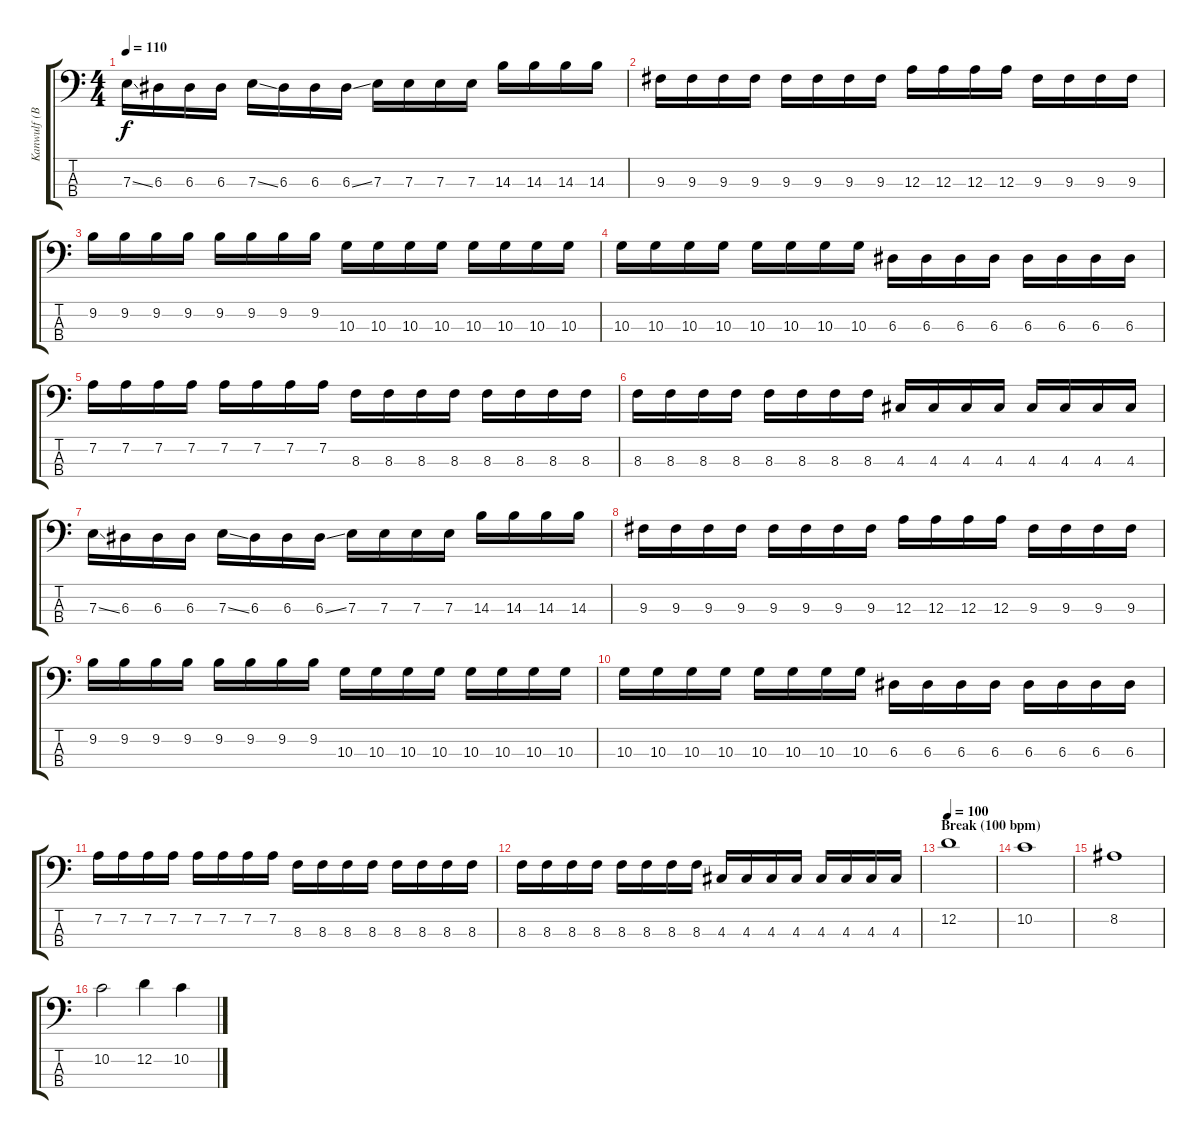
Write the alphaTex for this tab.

\track ("Kanwulf (Bass)" "Kanwulf (B") {instrument electricbasspick}
\staff {score tabs}
\tuning (G2 D2 A1 E1) {hide}
\ts (4 4)
\tempo 110
\clef f4
\ks c
7.3{ss}.16{dy f} 6.3.16 6.3.16 6.3.16 7.3{ss}.16 6.3.16 6.3.16 6.3{ss}.16 7.3.16 7.3.16 7.3.16 7.3.16 14.3.16 14.3.16 14.3.16 14.3.16 |
9.3.16 9.3.16 9.3.16 9.3.16 9.3.16 9.3.16 9.3.16 9.3.16 12.3.16 12.3.16 12.3.16 12.3.16 9.3.16 9.3.16 9.3.16 9.3.16 |
9.2.16 9.2.16 9.2.16 9.2.16 9.2.16 9.2.16 9.2.16 9.2.16 10.3.16 10.3.16 10.3.16 10.3.16 10.3.16 10.3.16 10.3.16 10.3.16 |
10.3.16 10.3.16 10.3.16 10.3.16 10.3.16 10.3.16 10.3.16 10.3.16 6.3.16 6.3.16 6.3.16 6.3.16 6.3.16 6.3.16 6.3.16 6.3.16 |
7.2.16 7.2.16 7.2.16 7.2.16 7.2.16 7.2.16 7.2.16 7.2.16 8.3.16 8.3.16 8.3.16 8.3.16 8.3.16 8.3.16 8.3.16 8.3.16 |
8.3.16 8.3.16 8.3.16 8.3.16 8.3.16 8.3.16 8.3.16 8.3.16 4.3.16 4.3.16 4.3.16 4.3.16 4.3.16 4.3.16 4.3.16 4.3.16 |
7.3{ss}.16 6.3.16 6.3.16 6.3.16 7.3{ss}.16 6.3.16 6.3.16 6.3{ss}.16 7.3.16 7.3.16 7.3.16 7.3.16 14.3.16 14.3.16 14.3.16 14.3.16 |
9.3.16 9.3.16 9.3.16 9.3.16 9.3.16 9.3.16 9.3.16 9.3.16 12.3.16 12.3.16 12.3.16 12.3.16 9.3.16 9.3.16 9.3.16 9.3.16 |
9.2.16 9.2.16 9.2.16 9.2.16 9.2.16 9.2.16 9.2.16 9.2.16 10.3.16 10.3.16 10.3.16 10.3.16 10.3.16 10.3.16 10.3.16 10.3.16 |
10.3.16 10.3.16 10.3.16 10.3.16 10.3.16 10.3.16 10.3.16 10.3.16 6.3.16 6.3.16 6.3.16 6.3.16 6.3.16 6.3.16 6.3.16 6.3.16 |
7.2.16 7.2.16 7.2.16 7.2.16 7.2.16 7.2.16 7.2.16 7.2.16 8.3.16 8.3.16 8.3.16 8.3.16 8.3.16 8.3.16 8.3.16 8.3.16 |
8.3.16 8.3.16 8.3.16 8.3.16 8.3.16 8.3.16 8.3.16 8.3.16 4.3.16 4.3.16 4.3.16 4.3.16 4.3.16 4.3.16 4.3.16 4.3.16 |
\section ("" "Break (100 bpm)")
\tempo 100
12.2.1 |
10.2.1 |
8.2.1 |
10.2.2 12.2.4 10.2.4
